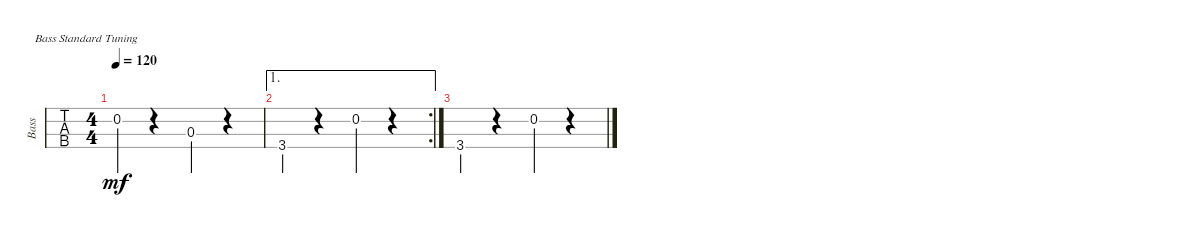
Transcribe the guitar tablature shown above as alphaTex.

\defaultSystemsLayout 4
\bracketExtendMode groupsimilarinstruments
\singleTrackTrackNamePolicy allsystems
\multiTrackTrackNamePolicy allsystems
\otherSystemsTrackNameOrientation horizontal
\track ("Bass" "Bass") {instrument acousticbass}
\staff {tabs}
\tuning (G2 D2 A1 E1)
\ts (4 4)
\tempo 120
\clef f4
\ks c
0.2.4{dy mf} r.4 0.3.4 r.4 |
\ae 1
\rc 2
3.4.4 r.4 0.2.4 r.4 |
3.4.4 r.4 0.2.4 r.4
